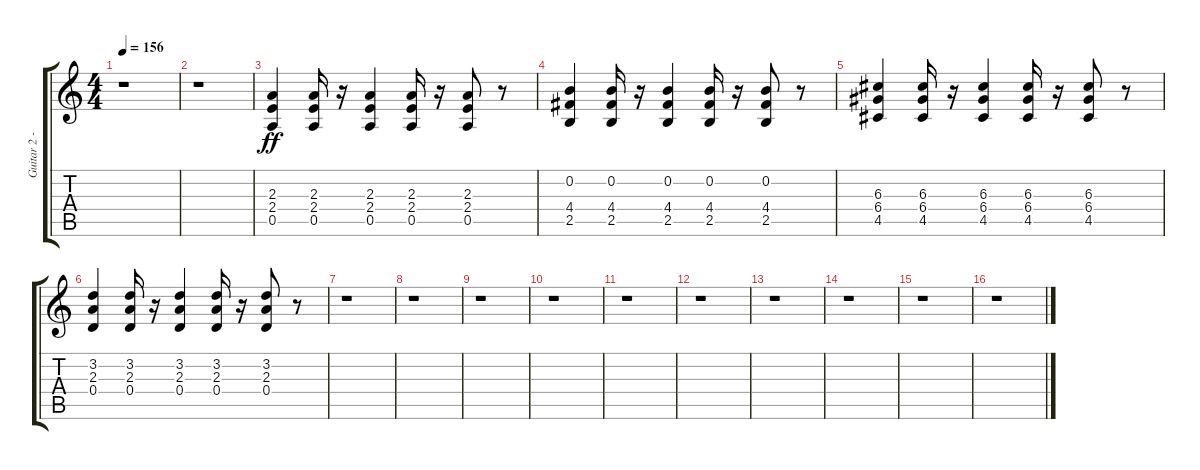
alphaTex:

\track ("Guitar 2 - Tom" "Guitar 2 -") {instrument acousticguitarsteel}
\staff {score tabs}
\tuning (E4 B3 G3 D3 A2 E2) {hide}
\ts (4 4)
\tempo 156
\clef g2
\ks c
r.1{dy ff instrument acousticguitarsteel} |
r.1 |
(2.3 2.4 0.5).4 (2.3 2.4 0.5).16 r.16 (2.3 2.4 0.5).4 (2.3 2.4 0.5).16 r.16 (2.3 2.4 0.5).8 r.8 |
(0.2 4.4 2.5).4 (0.2 4.4 2.5).16 r.16 (0.2 4.4 2.5).4 (0.2 4.4 2.5).16 r.16 (0.2 4.4 2.5).8 r.8 |
(6.3 6.4 4.5).4 (6.3 6.4 4.5).16 r.16 (6.3 6.4 4.5).4 (6.3 6.4 4.5).16 r.16 (6.3 6.4 4.5).8 r.8 |
(3.2 2.3 0.4).4 (3.2 2.3 0.4).16 r.16 (3.2 2.3 0.4).4 (3.2 2.3 0.4).16 r.16 (3.2 2.3 0.4).8 r.8 |
r.1 |
r.1 |
r.1 |
r.1 |
r.1 |
r.1 |
r.1 |
r.1 |
r.1 |
r.1
